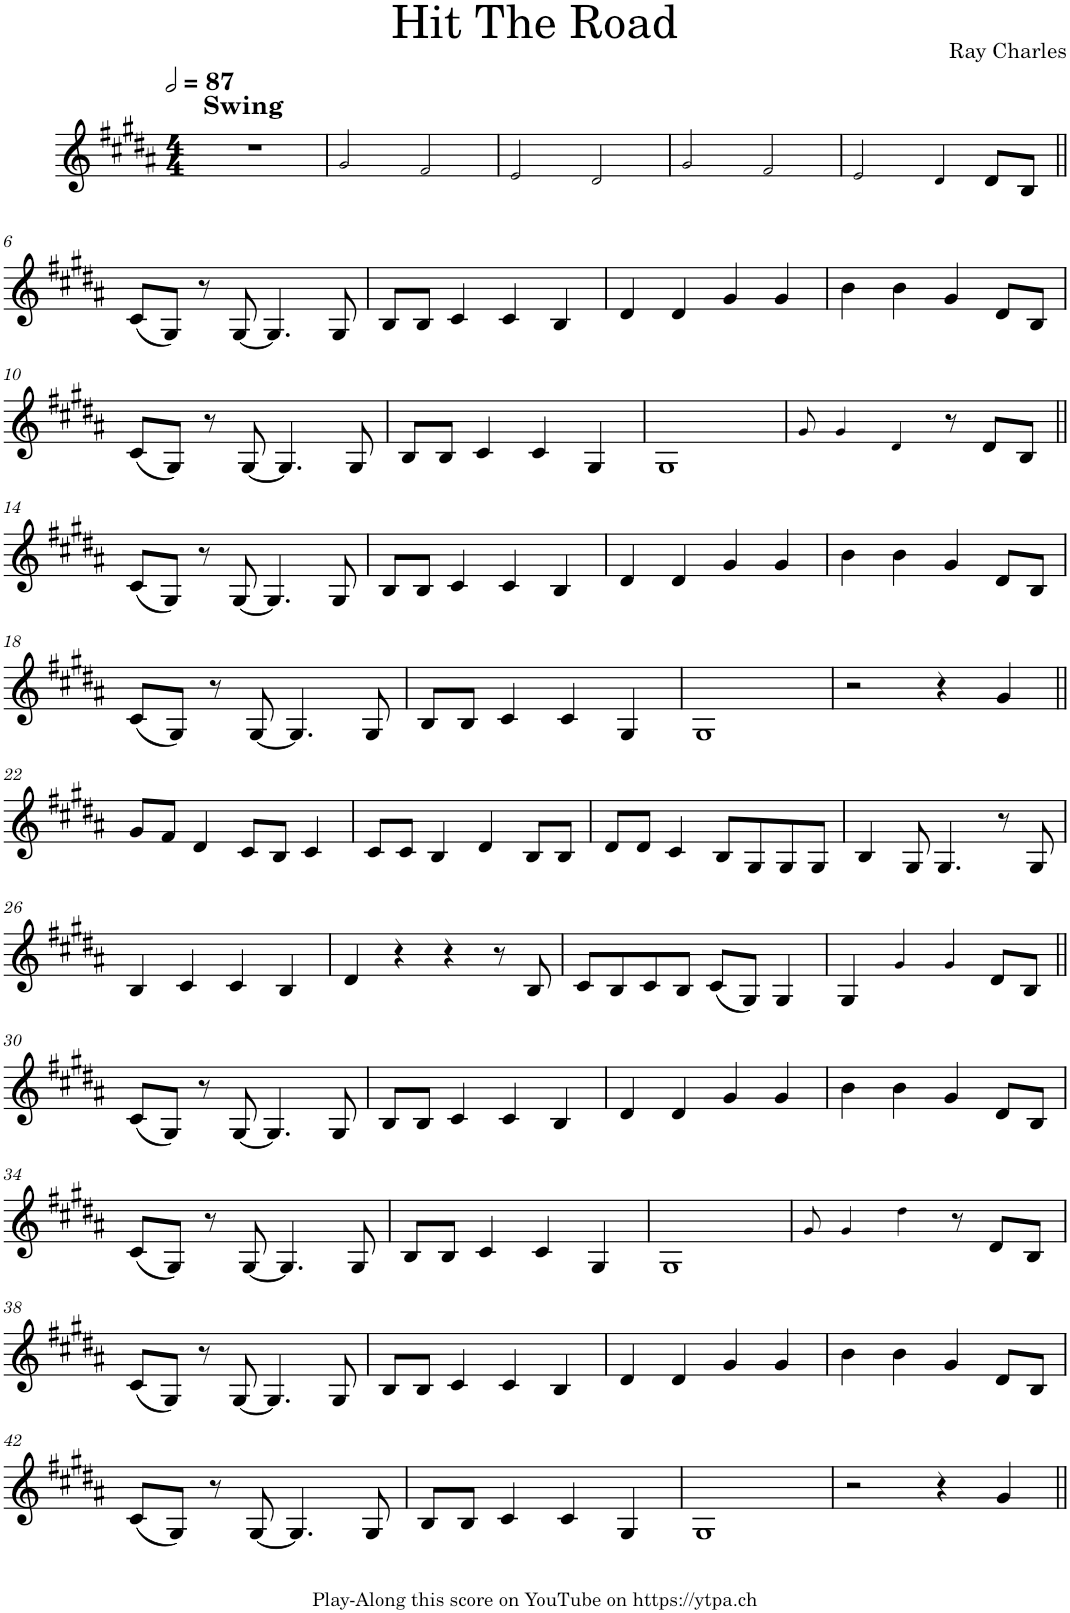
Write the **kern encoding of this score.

**kern
*part1
*staff1
*I"Piano
*I'Pno.
*clefG2
*k[f#c#g#d#a#]
*M4/4
*MM174
=1
!LO:TX:a:B:t=Swing
1r
=2
2g#!/
2f#!/
=3
2e!/
2d#!/
=4
2g#!/
2f#!/
=5
2e!/
4d#!/
8d#/L
8B/J
!!LO:LB:g=z
=6||
(8c#/L
8G#/J)
8r
[8G#/
4.G#/]
8G#/
=7
8B/L
8B/J
4c#/
4c#/
4B/
=8
4d#/
4d#/
4g#/
4g#/
=9
4b\
4b\
4g#/
8d#/L
8B/J
!!LO:LB:g=z
=10
(8c#/L
8G#/J)
8r
[8G#/
4.G#/]
8G#/
=11
8B/L
8B/J
4c#/
4c#/
4G#/
=12
1G#
=13
8g#!/
4g#!/
4d#!/
8r
8d#/L
8B/J
!!LO:LB:g=z
=14||
(8c#/L
8G#/J)
8r
[8G#/
4.G#/]
8G#/
=15
8B/L
8B/J
4c#/
4c#/
4B/
=16
4d#/
4d#/
4g#/
4g#/
=17
4b\
4b\
4g#/
8d#/L
8B/J
!!LO:LB:g=z
=18
(8c#/L
8G#/J)
8r
[8G#/
4.G#/]
8G#/
=19
8B/L
8B/J
4c#/
4c#/
4G#/
=20
1G#
=21
2r
4r
4g#/
!!LO:LB:g=z
=22||
8g#/L
8f#/J
4d#/
8c#/L
8B/J
4c#/
=23
8c#/L
8c#/J
4B/
4d#/
8B/L
8B/J
=24
8d#/L
8d#/J
4c#/
8B/L
8G#/
8G#/
8G#/J
=25
4B/
8G#/
4.G#/
8r
8G#/
!!LO:LB:g=z
=26
4B/
4c#/
4c#/
4B/
=27
4d#/
4r
4r
8r
8B/
=28
8c#/L
8B/
8c#/
8B/J
(8c#/L
8G#/J)
4G#/
=29
4G#/
4g#!/
4g#!/
8d#/L
8B/J
!!LO:LB:g=z
=30||
(8c#/L
8G#/J)
8r
[8G#/
4.G#/]
8G#/
=31
8B/L
8B/J
4c#/
4c#/
4B/
=32
4d#/
4d#/
4g#/
4g#/
=33
4b\
4b\
4g#/
8d#/L
8B/J
!!LO:LB:g=z
=34
(8c#/L
8G#/J)
8r
[8G#/
4.G#/]
8G#/
=35
8B/L
8B/J
4c#/
4c#/
4G#/
=36
1G#
=37
8g#!/
4g#!/
4dd#!\
8r
8d#/L
8B/J
!!LO:LB:g=z
=38
(8c#/L
8G#/J)
8r
[8G#/
4.G#/]
8G#/
=39
8B/L
8B/J
4c#/
4c#/
4B/
=40
4d#/
4d#/
4g#/
4g#/
=41
4b\
4b\
4g#/
8d#/L
8B/J
!!LO:LB:g=z
=42
(8c#/L
8G#/J)
8r
[8G#/
4.G#/]
8G#/
=43
8B/L
8B/J
4c#/
4c#/
4G#/
=44
1G#
=45
2r
4r
4g#/
=||
*-
